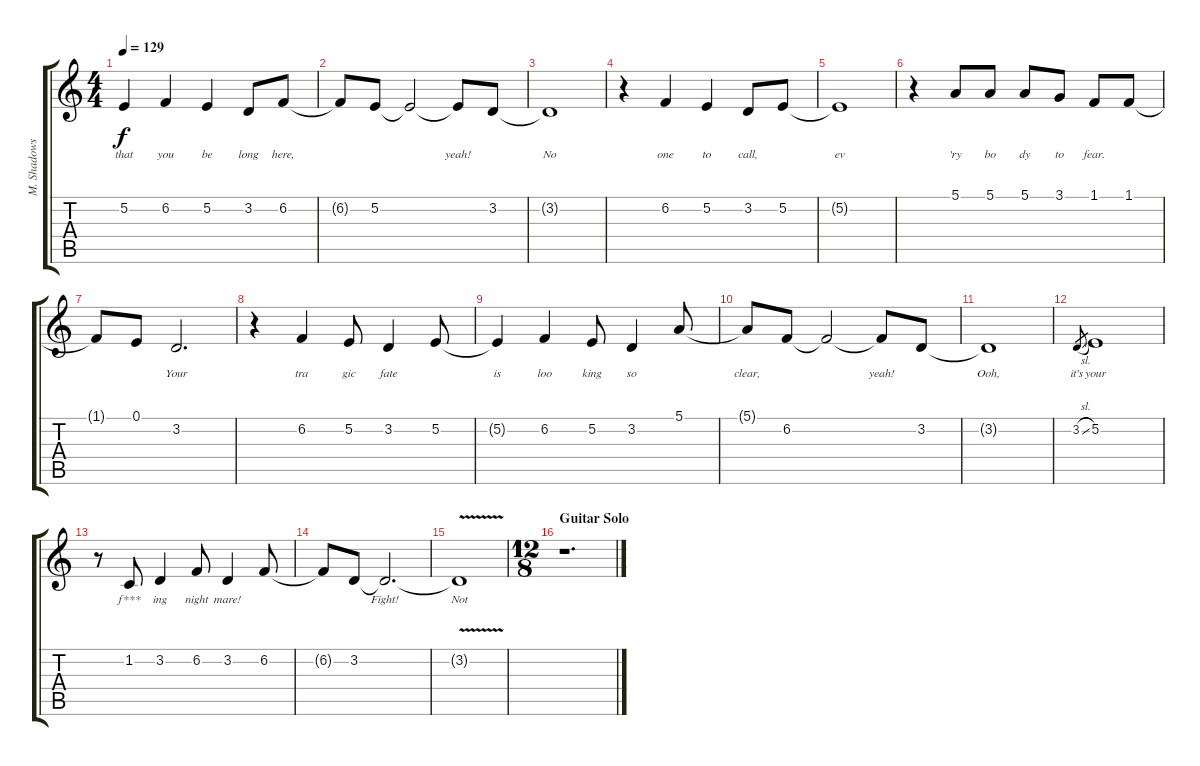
\track ("M. Shadows (Vocals)" "M. Shadows") {instrument clarinet}
\staff {score tabs}
\tuning (E4 B3 G3 D3 A2 D2) {hide}
\ts (4 4)
\tempo 129
\clef g2
\ks c
5.2{t}.4{lyrics (0 "that") lyrics (1 "") lyrics (2 "") lyrics (3 "") lyrics (4 "") dy f} 6.2.4{lyrics (0 "you") lyrics (1 "") lyrics (2 "") lyrics (3 "") lyrics (4 "")} 5.2.4{lyrics (0 "be") lyrics (1 "") lyrics (2 "") lyrics (3 "") lyrics (4 "")} 3.2.8{lyrics (0 "long") lyrics (1 "") lyrics (2 "") lyrics (3 "") lyrics (4 "")} 6.2.8{lyrics (0 "here,") lyrics (1 "") lyrics (2 "") lyrics (3 "") lyrics (4 "")} |
6.2{t}.8{lyrics (0 "") lyrics (1 "") lyrics (2 "") lyrics (3 "") lyrics (4 "")} 5.2.8{lyrics (0 "") lyrics (1 "") lyrics (2 "") lyrics (3 "") lyrics (4 "")} 5.2{t}.2{lyrics (0 "") lyrics (1 "") lyrics (2 "") lyrics (3 "") lyrics (4 "")} 5.2{t}.8{lyrics (0 "yeah!") lyrics (1 "") lyrics (2 "") lyrics (3 "") lyrics (4 "")} 3.2.8{lyrics (0 "") lyrics (1 "") lyrics (2 "") lyrics (3 "") lyrics (4 "")} |
3.2{t}.1{lyrics (0 "No") lyrics (1 "") lyrics (2 "") lyrics (3 "") lyrics (4 "")} |
r.4 6.2.4{lyrics (0 "one") lyrics (1 "") lyrics (2 "") lyrics (3 "") lyrics (4 "")} 5.2.4{lyrics (0 "to") lyrics (1 "") lyrics (2 "") lyrics (3 "") lyrics (4 "")} 3.2.8{lyrics (0 "call,") lyrics (1 "") lyrics (2 "") lyrics (3 "") lyrics (4 "")} 5.2.8{lyrics (0 "") lyrics (1 "") lyrics (2 "") lyrics (3 "") lyrics (4 "")} |
5.2{t}.1{lyrics (0 "ev") lyrics (1 "") lyrics (2 "") lyrics (3 "") lyrics (4 "")} |
r.4 5.1.8{lyrics (0 "'ry") lyrics (1 "") lyrics (2 "") lyrics (3 "") lyrics (4 "")} 5.1.8{lyrics (0 "bo") lyrics (1 "") lyrics (2 "") lyrics (3 "") lyrics (4 "")} 5.1.8{lyrics (0 "dy") lyrics (1 "") lyrics (2 "") lyrics (3 "") lyrics (4 "")} 3.1.8{lyrics (0 "to") lyrics (1 "") lyrics (2 "") lyrics (3 "") lyrics (4 "")} 1.1.8{lyrics (0 "fear.") lyrics (1 "") lyrics (2 "") lyrics (3 "") lyrics (4 "")} 1.1.8{lyrics (0 "") lyrics (1 "") lyrics (2 "") lyrics (3 "") lyrics (4 "")} |
1.1{t}.8{lyrics (0 "") lyrics (1 "") lyrics (2 "") lyrics (3 "") lyrics (4 "")} 0.1.8{lyrics (0 "") lyrics (1 "") lyrics (2 "") lyrics (3 "") lyrics (4 "")} 3.2.2{d lyrics (0 "Your") lyrics (1 "") lyrics (2 "") lyrics (3 "") lyrics (4 "")} |
r.4 6.2.4{lyrics (0 "tra") lyrics (1 "") lyrics (2 "") lyrics (3 "") lyrics (4 "")} 5.2.8{lyrics (0 "gic") lyrics (1 "") lyrics (2 "") lyrics (3 "") lyrics (4 "")} 3.2.4{lyrics (0 "fate") lyrics (1 "") lyrics (2 "") lyrics (3 "") lyrics (4 "")} 5.2.8{lyrics (0 "") lyrics (1 "") lyrics (2 "") lyrics (3 "") lyrics (4 "")} |
5.2{t}.4{lyrics (0 "is") lyrics (1 "") lyrics (2 "") lyrics (3 "") lyrics (4 "")} 6.2.4{lyrics (0 "loo") lyrics (1 "") lyrics (2 "") lyrics (3 "") lyrics (4 "")} 5.2.8{lyrics (0 "king") lyrics (1 "") lyrics (2 "") lyrics (3 "") lyrics (4 "")} 3.2.4{lyrics (0 "so") lyrics (1 "") lyrics (2 "") lyrics (3 "") lyrics (4 "")} 5.1.8{lyrics (0 "") lyrics (1 "") lyrics (2 "") lyrics (3 "") lyrics (4 "")} |
5.1{t}.8{lyrics (0 "clear,") lyrics (1 "") lyrics (2 "") lyrics (3 "") lyrics (4 "")} 6.2.8{lyrics (0 "") lyrics (1 "") lyrics (2 "") lyrics (3 "") lyrics (4 "")} 6.2{t}.2{lyrics (0 "") lyrics (1 "") lyrics (2 "") lyrics (3 "") lyrics (4 "")} 6.2{t}.8{lyrics (0 "yeah!") lyrics (1 "") lyrics (2 "") lyrics (3 "") lyrics (4 "")} 3.2.8{lyrics (0 "") lyrics (1 "") lyrics (2 "") lyrics (3 "") lyrics (4 "")} |
3.2{t}.1{lyrics (0 "Ooh,") lyrics (1 "") lyrics (2 "") lyrics (3 "") lyrics (4 "")} |
3.2{sl}.8{lyrics (0 "it's") lyrics (1 "") lyrics (2 "") lyrics (3 "") lyrics (4 "") gr} 5.2.1{lyrics (0 "your") lyrics (1 "") lyrics (2 "") lyrics (3 "") lyrics (4 "")} |
r.8 1.2.8{lyrics (0 "f***") lyrics (1 "") lyrics (2 "") lyrics (3 "") lyrics (4 "")} 3.2.4{lyrics (0 "ing") lyrics (1 "") lyrics (2 "") lyrics (3 "") lyrics (4 "")} 6.2.8{lyrics (0 "night") lyrics (1 "") lyrics (2 "") lyrics (3 "") lyrics (4 "")} 3.2.4{lyrics (0 "mare!") lyrics (1 "") lyrics (2 "") lyrics (3 "") lyrics (4 "")} 6.2.8{lyrics (0 "") lyrics (1 "") lyrics (2 "") lyrics (3 "") lyrics (4 "")} |
6.2{t}.8{lyrics (0 "") lyrics (1 "") lyrics (2 "") lyrics (3 "") lyrics (4 "")} 3.2.8{lyrics (0 "") lyrics (1 "") lyrics (2 "") lyrics (3 "") lyrics (4 "")} 3.2{t}.2{d lyrics (0 "Fight!") lyrics (1 "") lyrics (2 "") lyrics (3 "") lyrics (4 "")} |
3.2{v t}.1{lyrics (0 "Not") lyrics (1 "") lyrics (2 "") lyrics (3 "") lyrics (4 "")} |
\ts (12 8)
\section ("" "Guitar Solo")
r.1{d}
